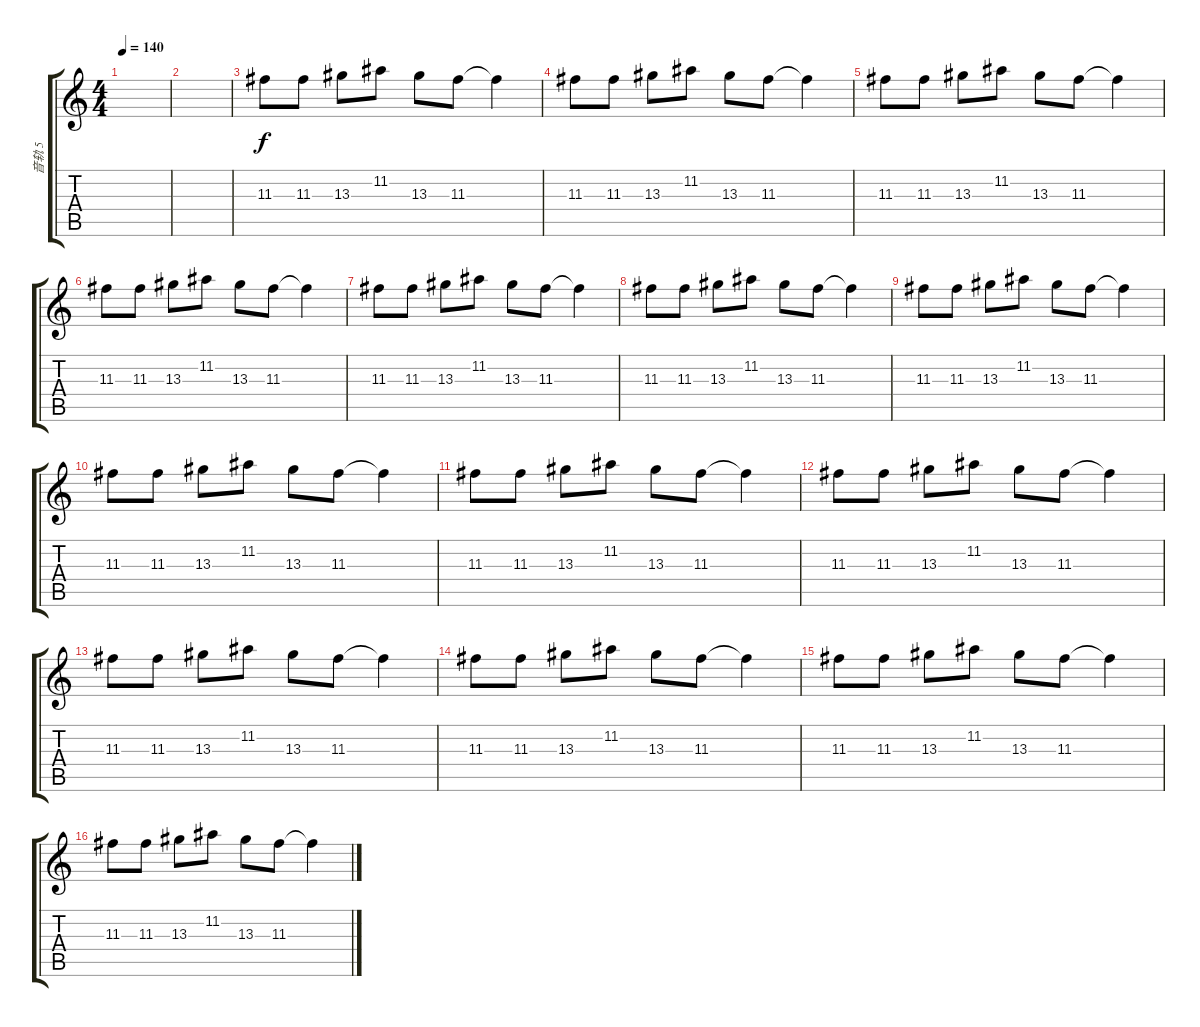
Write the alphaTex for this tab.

\track ("音轨 5" "音轨 5") {instrument distortionguitar}
\staff {score tabs}
\tuning (E4 B3 G3 D3 A2 E2) {hide}
\ts (4 4)
\tempo 140
\clef g2
\ks c
|
|
11.3.8 11.3.8 13.3.8 11.2.8 13.3.8 11.3.8 11.3{t}.4 |
11.3.8 11.3.8 13.3.8 11.2.8 13.3.8 11.3.8 11.3{t}.4 |
11.3.8 11.3.8 13.3.8 11.2.8 13.3.8 11.3.8 11.3{t}.4 |
11.3.8 11.3.8 13.3.8 11.2.8 13.3.8 11.3.8 11.3{t}.4 |
11.3.8 11.3.8 13.3.8 11.2.8 13.3.8 11.3.8 11.3{t}.4 |
11.3.8 11.3.8 13.3.8 11.2.8 13.3.8 11.3.8 11.3{t}.4 |
11.3.8 11.3.8 13.3.8 11.2.8 13.3.8 11.3.8 11.3{t}.4 |
11.3.8 11.3.8 13.3.8 11.2.8 13.3.8 11.3.8 11.3{t}.4 |
11.3.8 11.3.8 13.3.8 11.2.8 13.3.8 11.3.8 11.3{t}.4 |
11.3.8 11.3.8 13.3.8 11.2.8 13.3.8 11.3.8{txt ""} 11.3{t}.4 |
11.3.8 11.3.8 13.3.8 11.2.8 13.3.8 11.3.8 11.3{t}.4 |
11.3.8 11.3.8 13.3.8 11.2.8 13.3.8 11.3.8 11.3{t}.4 |
11.3.8 11.3.8 13.3.8 11.2.8 13.3.8 11.3.8 11.3{t}.4 |
11.3.8 11.3.8 13.3.8 11.2.8 13.3.8 11.3.8 11.3{t}.4
